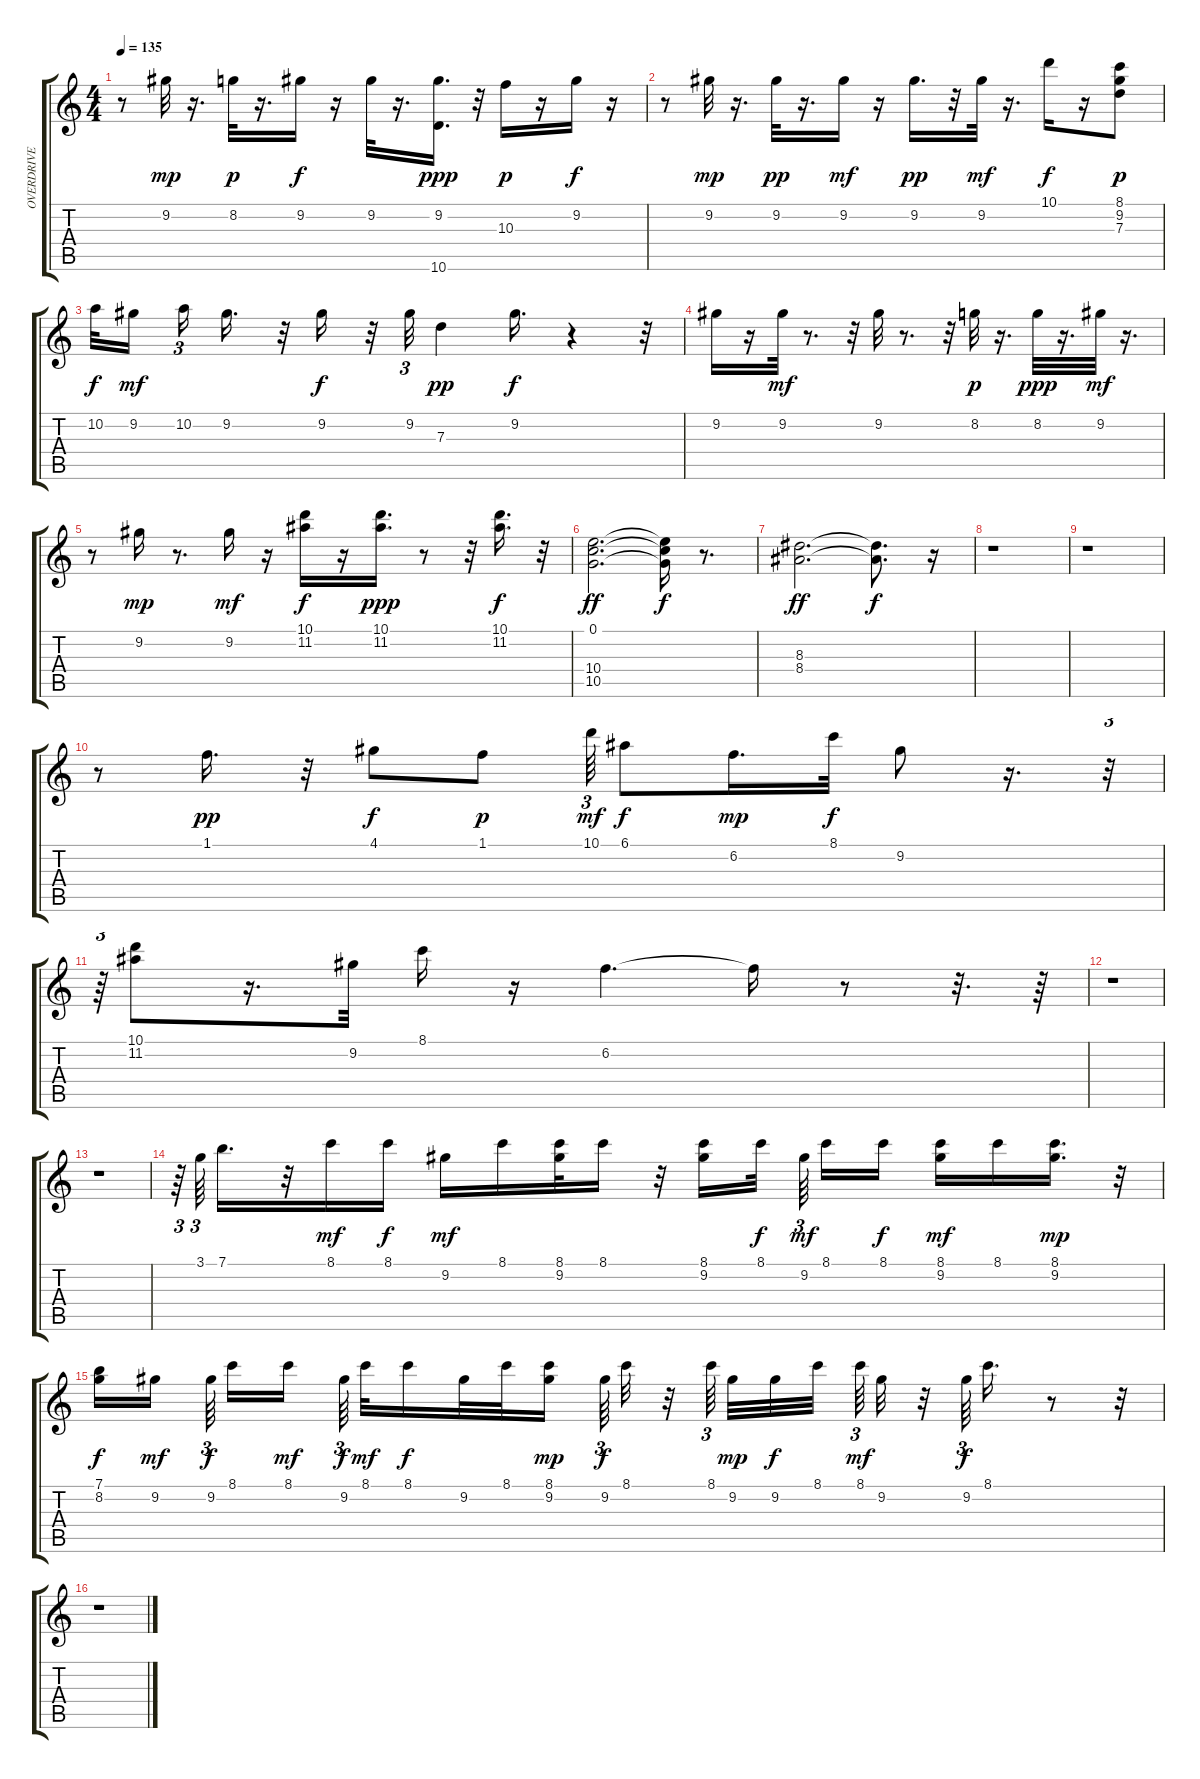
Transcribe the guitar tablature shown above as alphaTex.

\track ("OVERDRIVE" "OVERDRIVE") {instrument overdrivenguitar}
\staff {score tabs}
\tuning (E4 B3 G3 D3 A2 E2) {hide}
\ts (4 4)
\tempo 135
\clef g2
\ks c
r.8{dy mf} 9.2.32{dy mp} r.16{d} 8.2.32{dy p} r.16{d} 9.2.16{dy f} r.16 9.2.32 r.16{d} (9.2 10.6).16{d dy ppp} r.32 10.3.16{dy p} r.16 9.2.16{dy f} r.16 |
r.8 9.2.32{dy mp} r.16{d} 9.2.32{dy pp} r.16{d} 9.2.16{dy mf} r.16 9.2.16{d dy pp} r.32 9.2.32{dy mf} r.16{d} 10.1.16{dy f} r.16 (8.1 9.2 7.3).8{dy p} |
10.2.32{dy f} 9.2.16{dy mf beam splitsecondary} 10.2.16{tu (3 2)} 9.2.16{d} r.32 9.2.16{dy f} r.32 9.2.32{tu (3 2)} 7.3.4{dy pp} 9.2.16{d dy f} r.4 r.32 |
9.2.16 r.16 9.2.32{dy mf} r.8{d} r.32 9.2.32 r.8{d} r.32 8.2.32{dy p} r.16{d} 8.2.32{dy ppp} r.16{d} 9.2.32{dy mf} r.16{d} |
r.8 9.2.16{dy mp} r.8{d} 9.2.16{dy mf} r.16 (10.1 11.2).16{dy f} r.16 (10.1 11.2).16{d dy ppp} r.8 r.32 (10.1 11.2).16{d dy f} r.32 |
(0.1 10.4 10.5).2{d dy ff} (0.1{t} 10.4{t} 10.5{t}).16{dy f} r.8{d} |
(8.3 8.4).2{d dy ff} (8.3{t} 8.4{t}).8{d dy f} r.16 |
r.1 |
r.1 |
r.8 1.1.16{d dy pp} r.32 4.1.8{dy f} 1.1.8{dy p} 10.1.64{tu (3 2) dy mf} 6.1.8{dy f} 6.2.16{d dy mp} 8.1.32{dy f} 9.2.8 r.16{d} r.32{tu (3 2)} |
r.64{tu (3 2)} (10.1 11.2).8 r.16{d} 9.2.32 8.1.16 r.16 6.2.4{d} 6.2{t}.16 r.8 r.32{d} r.64 |
r.1 |
r.1 |
r.64{tu (3 2)} 3.1.64{tu (3 2)} 7.1.16{d} r.32 8.1.16{dy mf} 8.1.16{dy f} 9.2.16{dy mf} 8.1.16 (8.1 9.2).32 8.1.16 r.32 (8.1 9.2).16 8.1.32{dy f beam splitsecondary} 9.2.64{tu (3 2) dy mf beam splitsecondary} 8.1.16 8.1.16{dy f} (8.1 9.2).16{dy mf} 8.1.16 (8.1 9.2).16{d dy mp} r.32 |
(7.1 8.2).16{dy f} 9.2.16{dy mf beam splitsecondary} 9.2.64{tu (3 2) dy f beam splitsecondary} 8.1.16 8.1.16{dy mf} 9.2.64{tu (3 2) dy f beam splitsecondary} 8.1.32{dy mf} 8.1.16{dy f} 9.2.32 8.1.32 (8.1 9.2).16{dy mp beam splitsecondary} 9.2.64{tu (3 2) dy f} 8.1.32 r.32 8.1.64{tu (3 2) beam splitsecondary} 9.2.32{dy mp} 9.2.32{dy f} 8.1.32{beam splitsecondary} 8.1.64{tu (3 2) dy mf} 9.2.32 r.32 9.2.64{tu (3 2) dy f} 8.1.16{d} r.8 r.32 |
r.1
